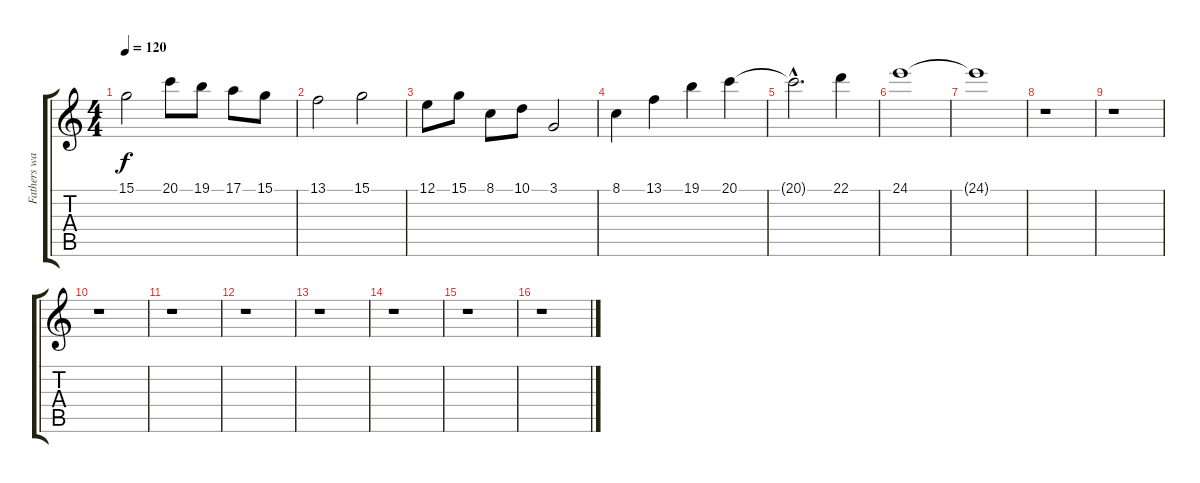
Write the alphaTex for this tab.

\track ("Fathers warmth" "Fathers wa") {instrument whistle}
\staff {score tabs}
\tuning (E4 B3 G3 D3 A2 E2) {hide}
\ts (4 4)
\tempo 120
\clef g2
\ks c
15.1.2{dy f} 20.1.8 19.1.8 17.1.8 15.1.8 |
13.1.2 15.1.2 |
12.1.8 15.1.8 8.1.8 10.1.8 3.1.2 |
8.1.4 13.1.4 19.1.4 20.1.4 |
20.1{hac t}.2{d} 22.1.4 |
24.1.1 |
24.1{t}.1 |
r.1 |
r.1 |
r.1 |
r.1 |
r.1 |
r.1 |
r.1 |
r.1 |
r.1
